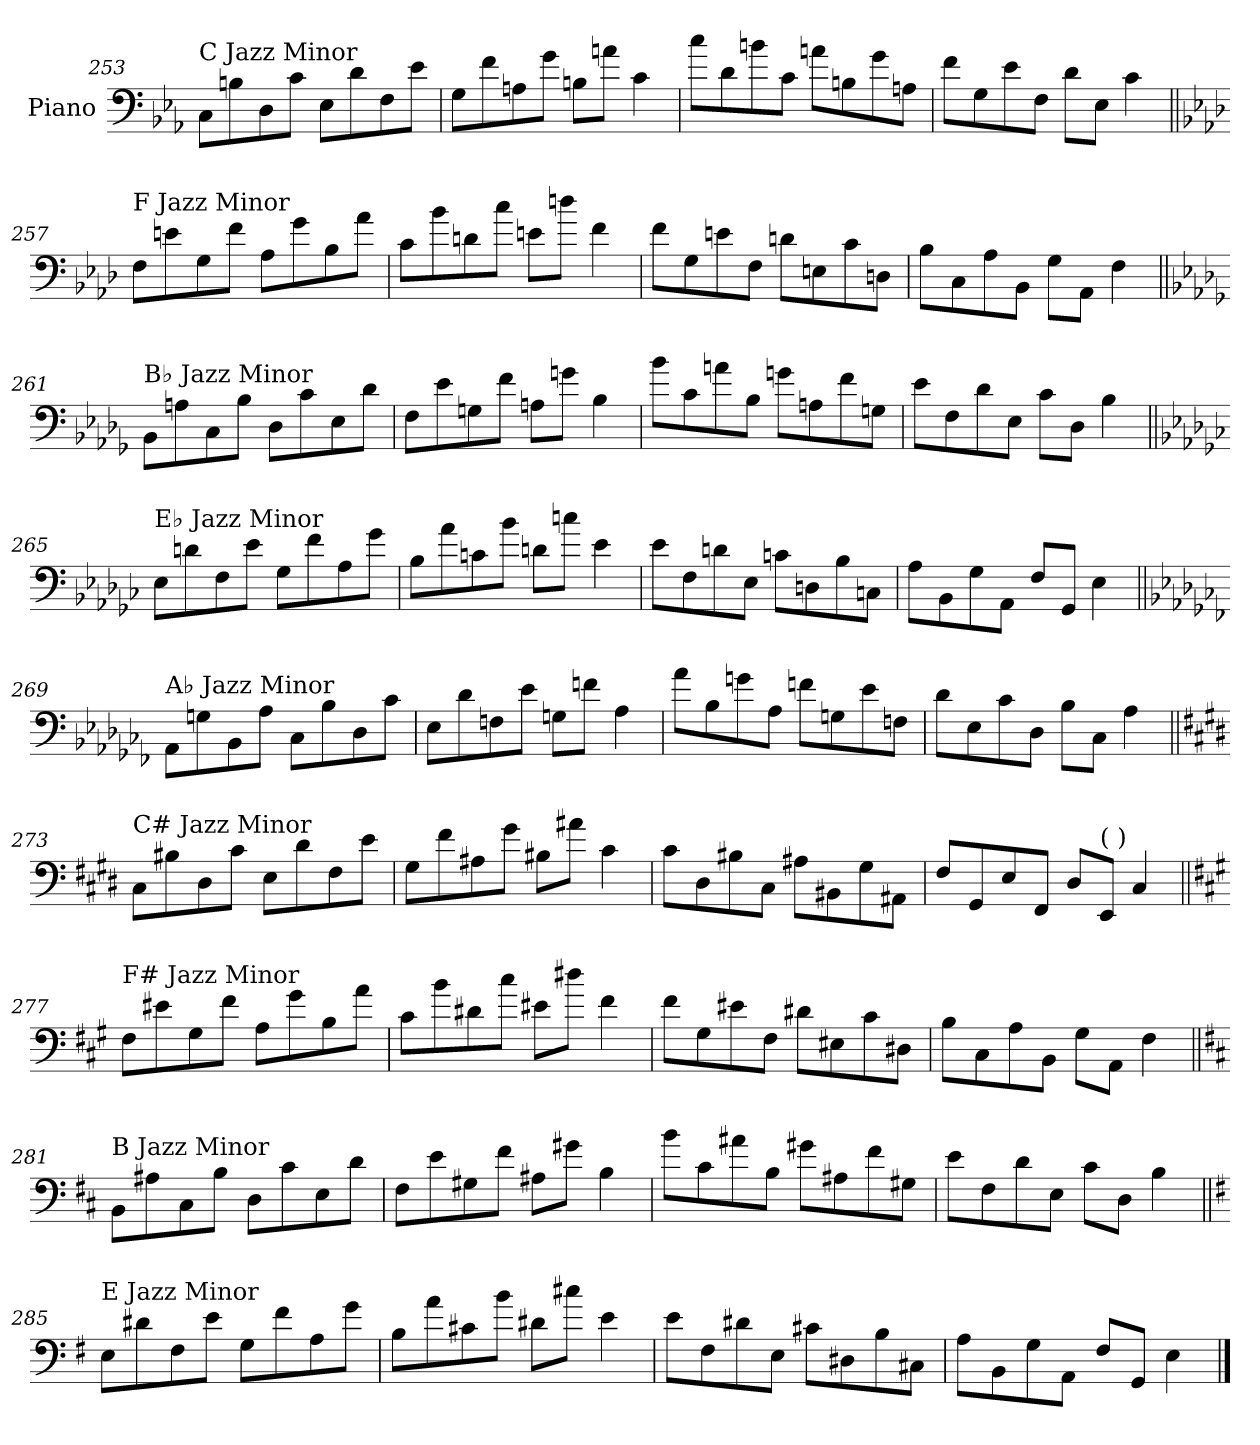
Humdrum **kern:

**kern
*part1
*staff1
*I"Piano
*I'Pno.
!!LO:LB:g=z
*clefF4
*k[b-e-a-]
=253
!LO:TX:a:t=C Jazz Minor
8C\L
8Bn\
8D\
8c\J
8E-\L
8d\
8F\
8e-\J
=254
8G\L
8f\
8An\
8g\J
8Bn\L
8an\J
4c\
=255
8cc\L
8d\
8bn\
8c\J
8an\L
8Bn\
8g\
8An\J
=256
8f\L
8G\
8e-\
8F\J
8d\L
8E-\J
4c\
!!LO:LB:g=z
=257||
*k[b-e-a-d-]
!LO:TX:a:t=F Jazz Minor
8F\L
8en\
8G\
8f\J
8A-\L
8g\
8B-\
8a-\J
=258
8c\L
8b-\
8dn\
8cc\J
8en\L
8ddn\J
4f\
=259
8f\L
8G\
8en\
8F\J
8dn\L
8En\
8c\
8Dn\J
=260
8B-\L
8C\
8A-\
8BB-\J
8G\L
8AA-\J
4F\
!!LO:LB:g=z
=261||
*k[b-e-a-d-g-]
!LO:TX:a:t=B♭ Jazz Minor
8BB-\L
8An\
8C\
8B-\J
8D-\L
8c\
8E-\
8d-\J
=262
8F\L
8e-\
8Gn\
8f\J
8An\L
8gn\J
4B-\
=263
8b-\L
8c\
8an\
8B-\J
8gn\L
8An\
8f\
8Gn\J
=264
8e-\L
8F\
8d-\
8E-\J
8c\L
8D-\J
4B-\
!!LO:PB:g=z
=265||
*k[b-e-a-d-g-c-]
!LO:TX:a:t=E♭ Jazz Minor
8E-\L
8dn\
8F\
8e-\J
8G-\L
8f\
8A-\
8g-\J
=266
8B-\L
8a-\
8cn\
8b-\J
8dn\L
8ccn\J
4e-\
=267
8e-\L
8F\
8dn\
8E-\J
8cn\L
8Dn\
8B-\
8Cn\J
=268
8A-\L
8BB-\
8G-\
8AA-\J
8F/L
8GG-/J
4E-\
!!LO:LB:g=z
=269||
*k[b-e-a-d-g-c-f-]
!LO:TX:a:t=A♭ Jazz Minor
8AA-\L
8Gn\
8BB-\
8A-\J
8C-\L
8B-\
8D-\
8c-\J
=270
8E-\L
8d-\
8Fn\
8e-\J
8Gn\L
8fn\J
4A-\
=271
8a-\L
8B-\
8gn\
8A-\J
8fn\L
8Gn\
8e-\
8Fn\J
=272
8d-\L
8E-\
8c-\
8D-\J
8B-\L
8C-\J
4A-\
!!LO:LB:g=z
=273||
*k[f#c#g#d#]
!LO:TX:a:t=C# Jazz Minor
8C#\L
8B#X\
8D#\
8c#\J
8E\L
8d#\
8F#\
8e\J
=274
8G#\L
8f#\
8A#X\
8g#\J
8B#X\L
8a#X\J
4c#\
=275
8c#\L
8D#\
8B#X\
8C#\J
8A#X\L
8BB#X\
8G#\
8AA#X\J
=276
8F#/L
8GG#/
8E/
8FF#/J
8D#/L
!LO:TX:a:t=(    )
8EE/J
4C#/
!!LO:LB:g=z
=277||
*k[f#c#g#]
!LO:TX:a:t=F# Jazz Minor
8F#\L
8e#X\
8G#\
8f#\J
8A\L
8g#\
8B\
8a\J
=278
8c#\L
8b\
8d#X\
8cc#\J
8e#X\L
8dd#X\J
4f#\
=279
8f#\L
8G#\
8e#X\
8F#\J
8d#X\L
8E#X\
8c#\
8D#X\J
=280
8B\L
8C#\
8A\
8BB\J
8G#\L
8AA\J
4F#\
!!LO:LB:g=z
=281||
*k[f#c#]
!LO:TX:a:t=B Jazz Minor
8BB\L
8A#X\
8C#\
8B\J
8D\L
8c#\
8E\
8d\J
=282
8F#\L
8e\
8G#X\
8f#\J
8A#X\L
8g#X\J
4B\
=283
8b\L
8c#\
8a#X\
8B\J
8g#X\L
8A#X\
8f#\
8G#X\J
=284
8e\L
8F#\
8d\
8E\J
8c#\L
8D\J
4B\
!!LO:LB:g=z
=285||
*k[f#]
!LO:TX:a:t=E Jazz Minor
8E\L
8d#X\
8F#\
8e\J
8G\L
8f#\
8A\
8g\J
=286
8B\L
8a\
8c#X\
8b\J
8d#X\L
8cc#X\J
4e\
=287
8e\L
8F#\
8d#X\
8E\J
8c#X\L
8D#X\
8B\
8C#X\J
=288
8A\L
8BB\
8G\
8AA\J
8F#/L
8GG/J
4E\
==
*-
